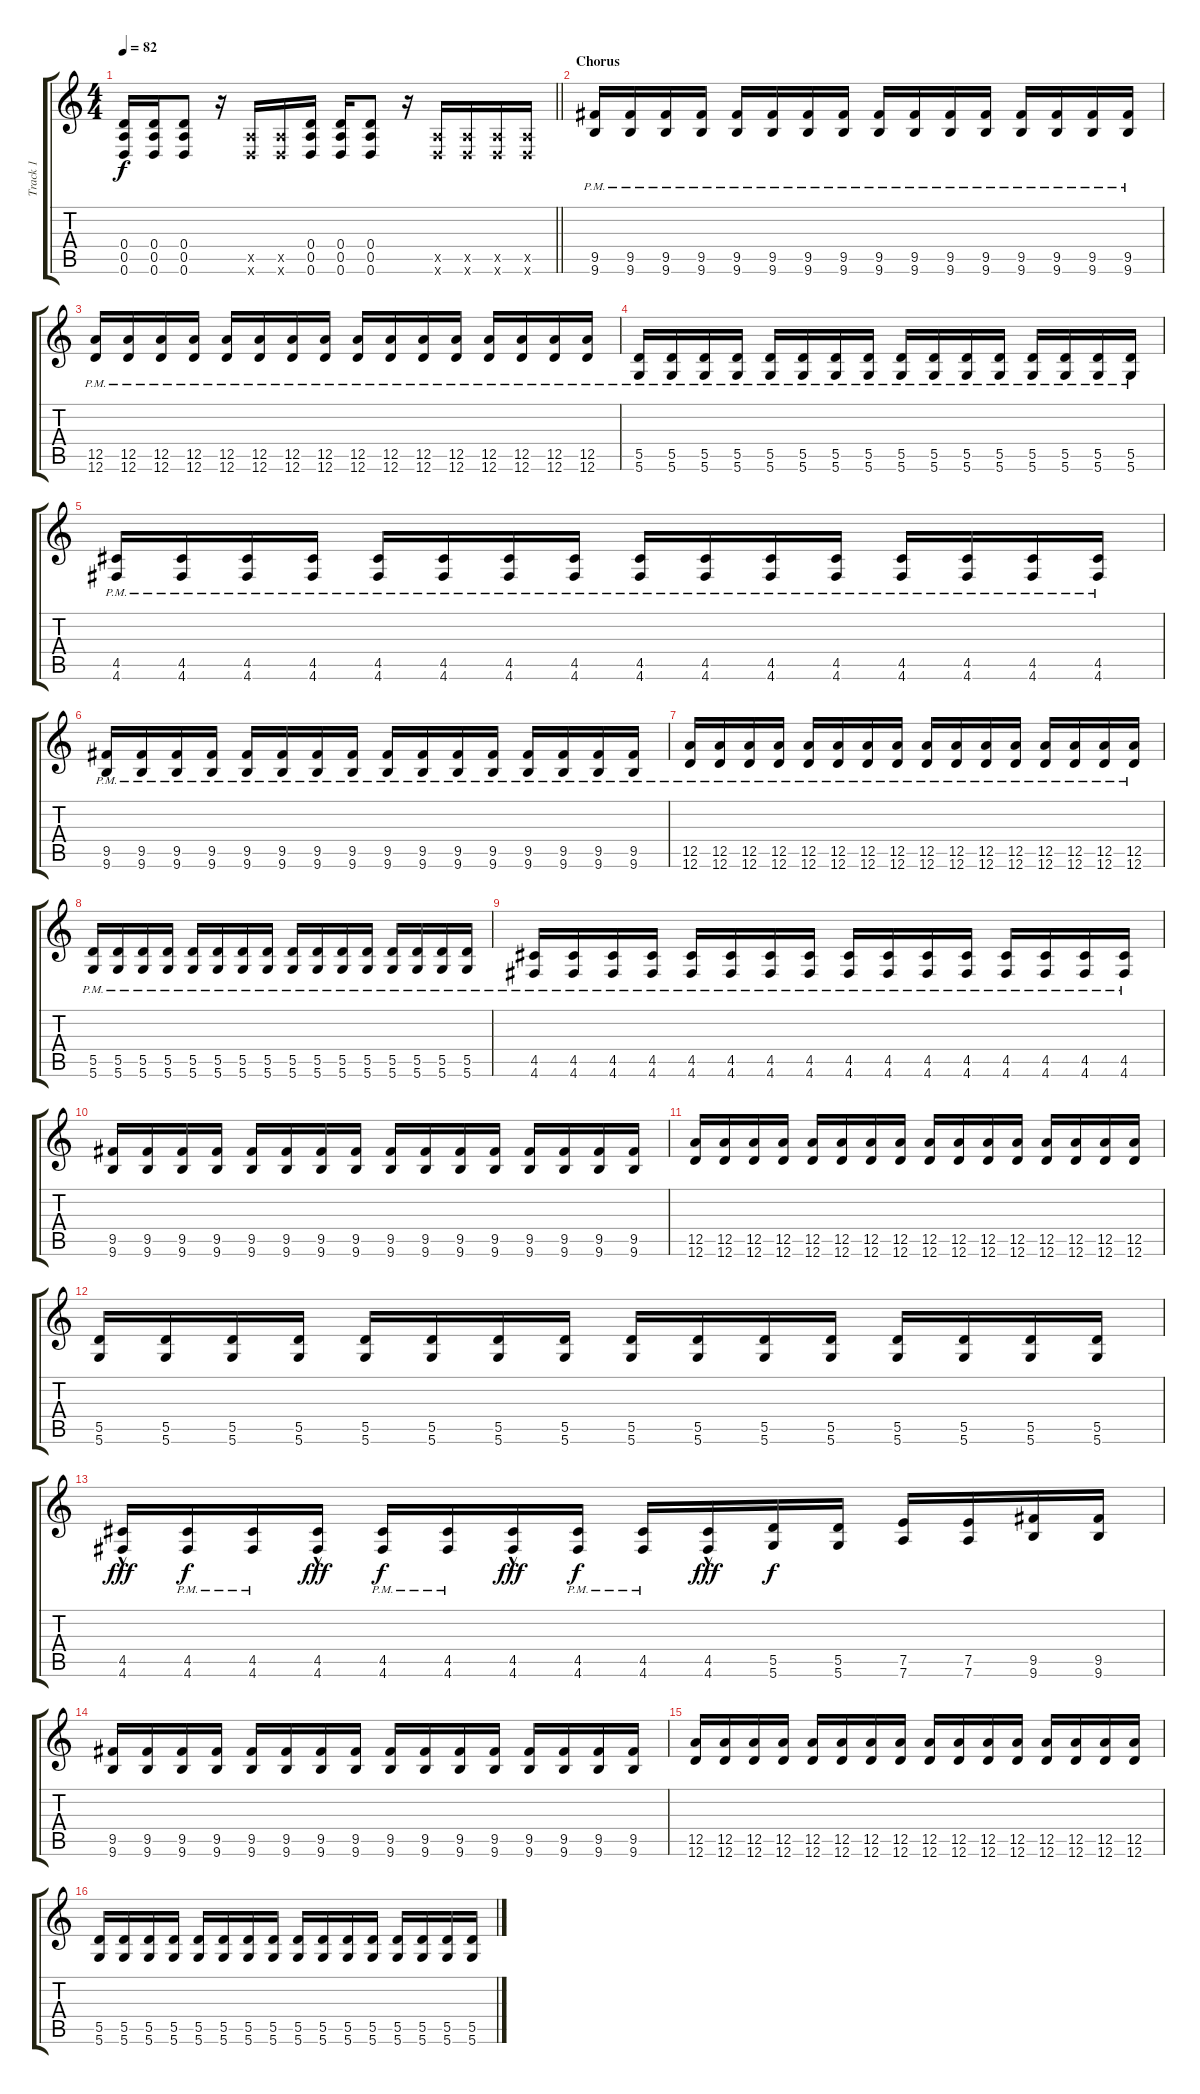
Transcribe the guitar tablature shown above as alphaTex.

\track ("Track 1" "Track 1") {instrument overdrivenguitar}
\staff {score tabs}
\tuning (E4 B3 G3 D3 A2 D2) {hide}
\ts (4 4)
\tempo 82
\clef g2
\barLineRight lightlight
\ks c
(0.4 0.5 0.6).16{dy f} (0.4 0.5 0.6).16 (0.4 0.5 0.6).8 r.16 (0.5{x} 0.6{x}).16 (0.5{x} 0.6{x}).16 (0.4 0.5 0.6).16 (0.4 0.5 0.6).16 (0.4 0.5 0.6).8 r.16 (0.5{x} 0.6{x}).16 (0.5{x} 0.6{x}).16 (0.5{x} 0.6{x}).16 (0.5{x} 0.6{x}).16 |
\section ("" "Chorus")
(9.5{pm} 9.6{pm}).16 (9.5{pm} 9.6{pm}).16 (9.5{pm} 9.6{pm}).16 (9.5{pm} 9.6{pm}).16 (9.5{pm} 9.6{pm}).16 (9.5{pm} 9.6{pm}).16 (9.5{pm} 9.6{pm}).16 (9.5{pm} 9.6{pm}).16 (9.5{pm} 9.6{pm}).16 (9.5{pm} 9.6{pm}).16 (9.5{pm} 9.6{pm}).16 (9.5{pm} 9.6{pm}).16 (9.5{pm} 9.6{pm}).16 (9.5{pm} 9.6{pm}).16 (9.5{pm} 9.6{pm}).16 (9.5{pm} 9.6{pm}).16 |
(12.5{pm} 12.6{pm}).16 (12.5{pm} 12.6{pm}).16 (12.5{pm} 12.6{pm}).16 (12.5{pm} 12.6{pm}).16 (12.5{pm} 12.6{pm}).16 (12.5{pm} 12.6{pm}).16 (12.5{pm} 12.6{pm}).16 (12.5{pm} 12.6{pm}).16 (12.5{pm} 12.6{pm}).16 (12.5{pm} 12.6{pm}).16 (12.5{pm} 12.6{pm}).16 (12.5{pm} 12.6{pm}).16 (12.5{pm} 12.6{pm}).16 (12.5{pm} 12.6{pm}).16 (12.5{pm} 12.6{pm}).16 (12.5{pm} 12.6{pm}).16 |
(5.5{pm} 5.6{pm}).16 (5.5{pm} 5.6{pm}).16 (5.5{pm} 5.6{pm}).16 (5.5{pm} 5.6{pm}).16 (5.5{pm} 5.6{pm}).16 (5.5{pm} 5.6{pm}).16 (5.5{pm} 5.6{pm}).16 (5.5{pm} 5.6{pm}).16 (5.5{pm} 5.6{pm}).16 (5.5{pm} 5.6{pm}).16 (5.5{pm} 5.6{pm}).16 (5.5{pm} 5.6{pm}).16 (5.5{pm} 5.6{pm}).16 (5.5{pm} 5.6{pm}).16 (5.5{pm} 5.6{pm}).16 (5.5{pm} 5.6{pm}).16 |
(4.5{pm} 4.6{pm}).16 (4.5{pm} 4.6{pm}).16 (4.5{pm} 4.6{pm}).16 (4.5{pm} 4.6{pm}).16 (4.5{pm} 4.6{pm}).16 (4.5{pm} 4.6{pm}).16 (4.5{pm} 4.6{pm}).16 (4.5{pm} 4.6{pm}).16 (4.5{pm} 4.6{pm}).16 (4.5{pm} 4.6{pm}).16 (4.5{pm} 4.6{pm}).16 (4.5{pm} 4.6{pm}).16 (4.5{pm} 4.6{pm}).16 (4.5{pm} 4.6{pm}).16 (4.5{pm} 4.6{pm}).16 (4.5{pm} 4.6{pm}).16 |
(9.5{pm} 9.6{pm}).16 (9.5{pm} 9.6{pm}).16 (9.5{pm} 9.6{pm}).16 (9.5{pm} 9.6{pm}).16 (9.5{pm} 9.6{pm}).16 (9.5{pm} 9.6{pm}).16 (9.5{pm} 9.6{pm}).16 (9.5{pm} 9.6{pm}).16 (9.5{pm} 9.6{pm}).16 (9.5{pm} 9.6{pm}).16 (9.5{pm} 9.6{pm}).16 (9.5{pm} 9.6{pm}).16 (9.5{pm} 9.6{pm}).16 (9.5{pm} 9.6{pm}).16 (9.5{pm} 9.6{pm}).16 (9.5{pm} 9.6{pm}).16 |
(12.5{pm} 12.6{pm}).16 (12.5{pm} 12.6{pm}).16 (12.5{pm} 12.6{pm}).16 (12.5{pm} 12.6{pm}).16 (12.5{pm} 12.6{pm}).16 (12.5{pm} 12.6{pm}).16 (12.5{pm} 12.6{pm}).16 (12.5{pm} 12.6{pm}).16 (12.5{pm} 12.6{pm}).16 (12.5{pm} 12.6{pm}).16 (12.5{pm} 12.6{pm}).16 (12.5{pm} 12.6{pm}).16 (12.5{pm} 12.6{pm}).16 (12.5{pm} 12.6{pm}).16 (12.5{pm} 12.6{pm}).16 (12.5{pm} 12.6{pm}).16 |
(5.5{pm} 5.6{pm}).16 (5.5{pm} 5.6{pm}).16 (5.5{pm} 5.6{pm}).16 (5.5{pm} 5.6{pm}).16 (5.5{pm} 5.6{pm}).16 (5.5{pm} 5.6{pm}).16 (5.5{pm} 5.6{pm}).16 (5.5{pm} 5.6{pm}).16 (5.5{pm} 5.6{pm}).16 (5.5{pm} 5.6{pm}).16 (5.5{pm} 5.6{pm}).16 (5.5{pm} 5.6{pm}).16 (5.5{pm} 5.6{pm}).16 (5.5{pm} 5.6{pm}).16 (5.5{pm} 5.6{pm}).16 (5.5{pm} 5.6{pm}).16 |
(4.5{pm} 4.6{pm}).16 (4.5{pm} 4.6{pm}).16 (4.5{pm} 4.6{pm}).16 (4.5{pm} 4.6{pm}).16 (4.5{pm} 4.6{pm}).16 (4.5{pm} 4.6{pm}).16 (4.5{pm} 4.6{pm}).16 (4.5{pm} 4.6{pm}).16 (4.5{pm} 4.6{pm}).16 (4.5{pm} 4.6{pm}).16 (4.5{pm} 4.6{pm}).16 (4.5{pm} 4.6{pm}).16 (4.5{pm} 4.6{pm}).16 (4.5{pm} 4.6{pm}).16 (4.5{pm} 4.6{pm}).16 (4.5{pm} 4.6{pm}).16 |
(9.5 9.6).16 (9.5 9.6).16 (9.5 9.6).16 (9.5 9.6).16 (9.5 9.6).16 (9.5 9.6).16 (9.5 9.6).16 (9.5 9.6).16 (9.5 9.6).16 (9.5 9.6).16 (9.5 9.6).16 (9.5 9.6).16 (9.5 9.6).16 (9.5 9.6).16 (9.5 9.6).16 (9.5 9.6).16 |
(12.5 12.6).16 (12.5 12.6).16 (12.5 12.6).16 (12.5 12.6).16 (12.5 12.6).16 (12.5 12.6).16 (12.5 12.6).16 (12.5 12.6).16 (12.5 12.6).16 (12.5 12.6).16 (12.5 12.6).16 (12.5 12.6).16 (12.5 12.6).16 (12.5 12.6).16 (12.5 12.6).16 (12.5 12.6).16 |
(5.5 5.6).16 (5.5 5.6).16 (5.5 5.6).16 (5.5 5.6).16 (5.5 5.6).16 (5.5 5.6).16 (5.5 5.6).16 (5.5 5.6).16 (5.5 5.6).16 (5.5 5.6).16 (5.5 5.6).16 (5.5 5.6).16 (5.5 5.6).16 (5.5 5.6).16 (5.5 5.6).16 (5.5 5.6).16 |
(4.5{hac} 4.6{hac}).16{dy fff} (4.5{pm} 4.6{pm}).16{dy f} (4.5{pm} 4.6{pm}).16 (4.5{hac} 4.6{hac}).16{dy fff} (4.5{pm} 4.6{pm}).16{dy f} (4.5{pm} 4.6{pm}).16 (4.5{hac} 4.6{hac}).16{dy fff} (4.5{pm} 4.6{pm}).16{dy f} (4.5{pm} 4.6{pm}).16 (4.5{hac} 4.6{hac}).16{dy fff} (5.5 5.6).16{dy f} (5.5 5.6).16 (7.5 7.6).16 (7.5 7.6).16 (9.5 9.6).16 (9.5 9.6).16 |
(9.5 9.6).16 (9.5 9.6).16 (9.5 9.6).16 (9.5 9.6).16 (9.5 9.6).16 (9.5 9.6).16 (9.5 9.6).16 (9.5 9.6).16 (9.5 9.6).16 (9.5 9.6).16 (9.5 9.6).16 (9.5 9.6).16 (9.5 9.6).16 (9.5 9.6).16 (9.5 9.6).16 (9.5 9.6).16 |
(12.5 12.6).16 (12.5 12.6).16 (12.5 12.6).16 (12.5 12.6).16 (12.5 12.6).16 (12.5 12.6).16 (12.5 12.6).16 (12.5 12.6).16 (12.5 12.6).16 (12.5 12.6).16 (12.5 12.6).16 (12.5 12.6).16 (12.5 12.6).16 (12.5 12.6).16 (12.5 12.6).16 (12.5 12.6).16 |
(5.5 5.6).16 (5.5 5.6).16 (5.5 5.6).16 (5.5 5.6).16 (5.5 5.6).16 (5.5 5.6).16 (5.5 5.6).16 (5.5 5.6).16 (5.5 5.6).16 (5.5 5.6).16 (5.5 5.6).16 (5.5 5.6).16 (5.5 5.6).16 (5.5 5.6).16 (5.5 5.6).16 (5.5 5.6).16
